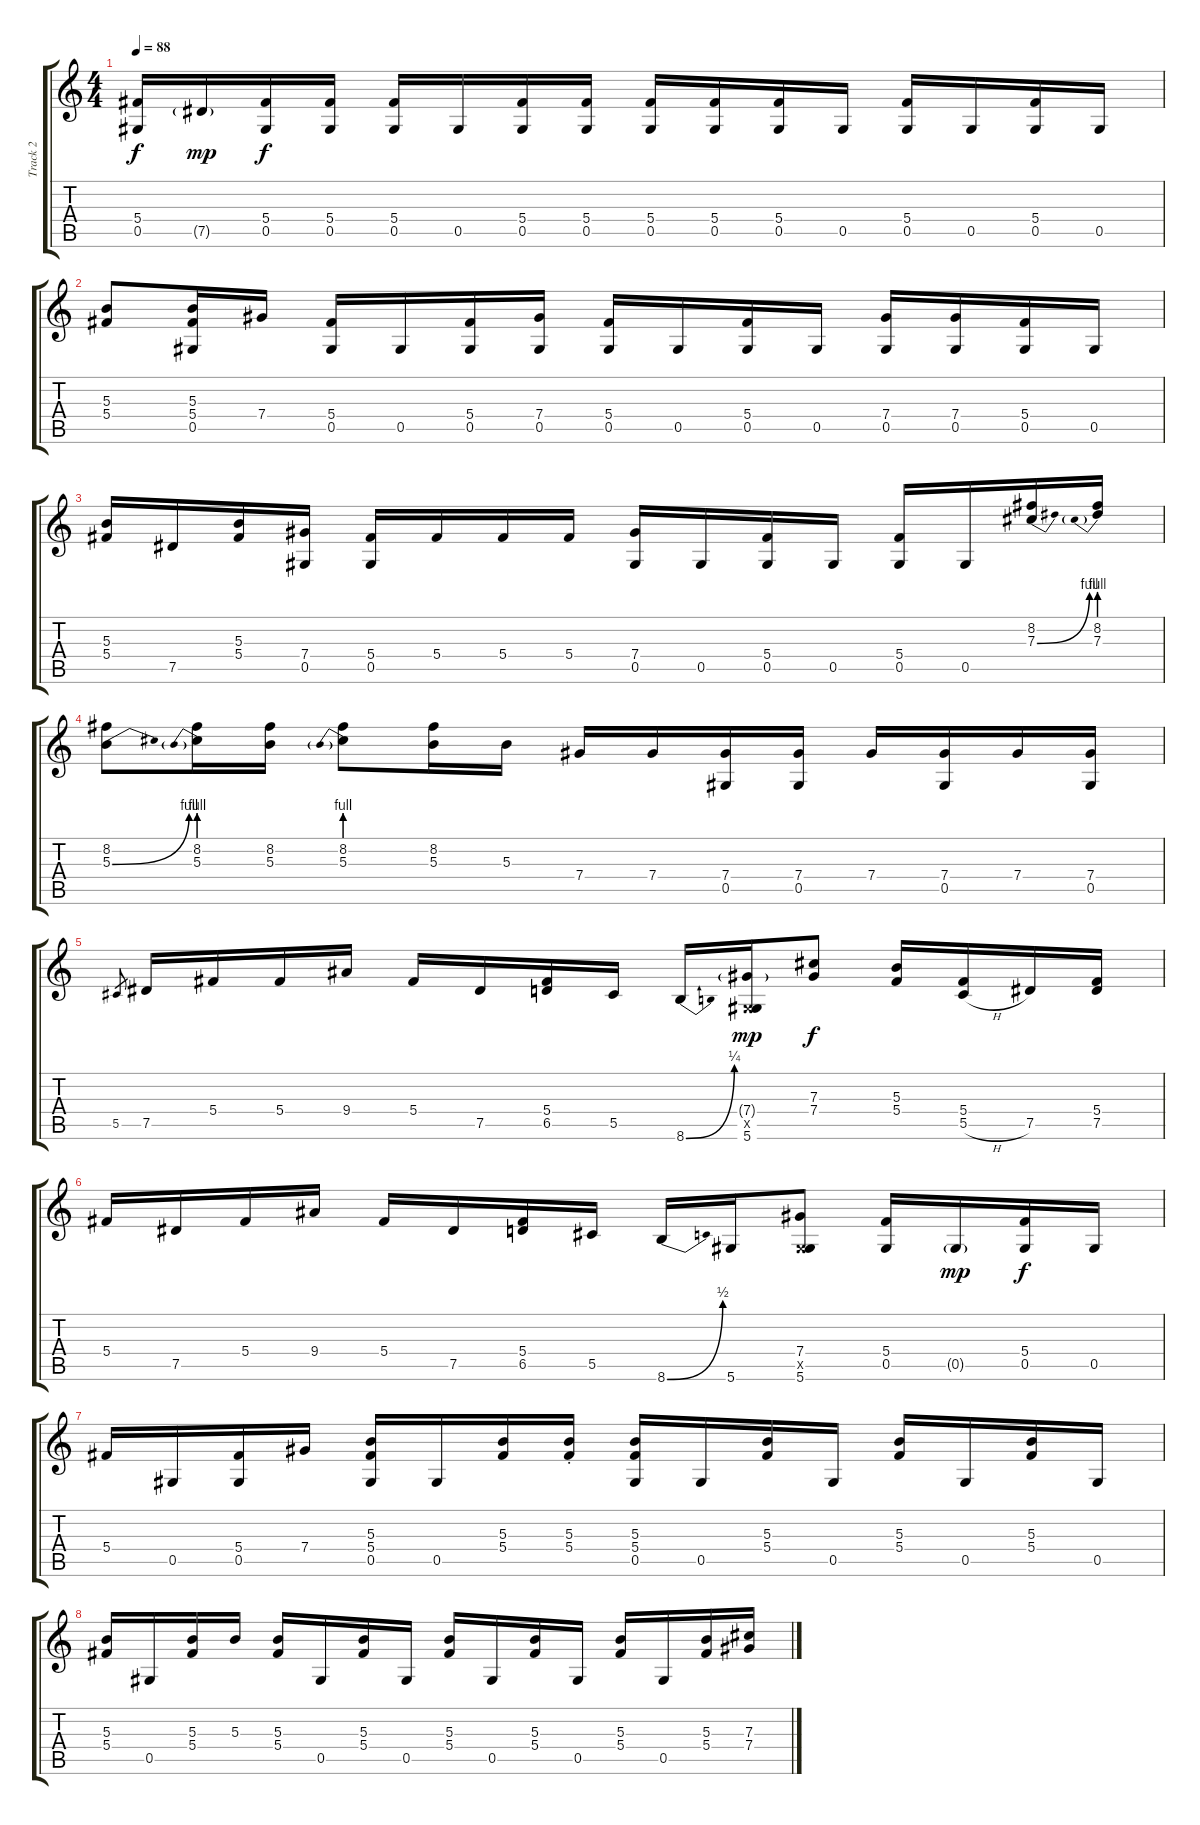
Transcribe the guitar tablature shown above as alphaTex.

\track ("Track 2" "Track 2") {instrument electricguitarjazz}
\staff {score tabs}
\tuning (Eb4 Bb3 Gb3 Db3 Ab2 Eb2) {hide}
\ts (4 4)
\tempo 88
\clef g2
\ks aminor
(5.4 0.5).16{dy f} 7.5{g}.16{dy mp} (5.4 0.5).16{dy f} (5.4 0.5).16 (5.4 0.5).16 0.5.16 (5.4 0.5).16 (5.4 0.5).16 (5.4 0.5).16 (5.4 0.5).16 (5.4 0.5).16 0.5.16 (5.4 0.5).16 0.5.16 (5.4 0.5).16 0.5.16 |
(5.3 5.4).8 (5.3 5.4 0.5).16 7.4.16 (5.4 0.5).16 0.5.16 (5.4 0.5).16 (7.4 0.5).16 (5.4 0.5).16 0.5.16 (5.4 0.5).16 0.5.16 (7.4 0.5).16 (7.4 0.5).16 (5.4 0.5).16 0.5.16 |
(5.3 5.4).16 7.5.16 (5.3 5.4).16 (7.4 0.5).16 (5.4 0.5).16 5.4.16 5.4.16 5.4.16 (7.4 0.5).16 0.5.16 (5.4 0.5).16 0.5.16 (5.4 0.5).16 0.5.16 (8.2 7.3{be (bend 0 0 60 4)}).16 (8.2 7.3{be (prebend 0 4 60 4)}).16 |
(8.2 5.3{be (bend 0 0 60 4)}).8 (8.2 5.3{be (prebend 0 4 60 4)}).16 (8.2 5.3).16 (8.2 5.3{be (prebend 0 4 60 4)}).8 (8.2 5.3).16 5.3.16 7.4.16 7.4.16 (7.4 0.5).16 (7.4 0.5).16 7.4.16 (7.4 0.5).16 7.4.16 (7.4 0.5).16 |
5.5.8{gr} 7.5.16 5.4.16 5.4.16 9.4.16 5.4.16 7.5.16 (5.4 6.5).16 5.5.16 8.6{be (bend 0 0 60 1)}.16 (7.4{g} 0.5{x} 5.6).16{dy mp} (7.3 7.4).8{dy f} (5.3 5.4).16 (5.4 5.5{h}).16 7.5.16 (5.4 7.5).16 |
5.4.16 7.5.16 5.4.16 9.4.16 5.4.16 7.5.16 (5.4 6.5).16 5.5.16 8.6{be (bend 0 0 60 2)}.16 5.6.16 (7.4 0.5{x} 5.6).8 (5.4 0.5).16 0.5{g}.16{dy mp} (5.4 0.5).16{dy f} 0.5.16 |
5.4.16 0.5.16 (5.4 0.5).16 7.4.16 (5.3 5.4 0.5).16 0.5.16 (5.3 5.4).16 (5.3{st} 5.4{st}).16 (5.3 5.4 0.5).16 0.5.16 (5.3 5.4).16 0.5.16 (5.3 5.4).16 0.5.16 (5.3 5.4).16 0.5.16 |
(5.3 5.4).16 0.5.16 (5.3 5.4).16 5.3.16 (5.3 5.4).16 0.5.16 (5.3 5.4).16 0.5.16 (5.3 5.4).16 0.5.16 (5.3 5.4).16 0.5.16 (5.3 5.4).16 0.5.16 (5.3 5.4).16 (7.3 7.4).16
